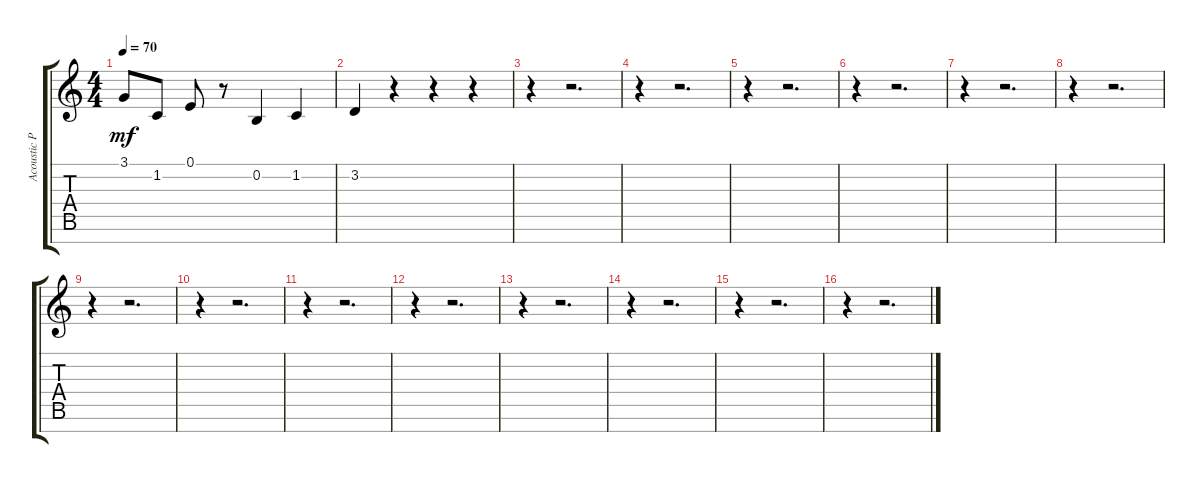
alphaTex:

\track ("Acoustic Piano (Staff 2)" "Acoustic P") {instrument acousticgrandpiano}
\staff {score tabs}
\tuning (E4 B3 G3 D3 A2 E2 B1) {hide}
\ts (4 4)
\tempo 70
\clef g2
\ks c
3.1.8{dy mf} 1.2.8 0.1.8 r.8 0.2.4 1.2.4 |
3.2.4 r.4 r.4 r.4 |
r.4 r.2{d} |
r.4 r.2{d} |
r.4 r.2{d} |
r.4 r.2{d} |
r.4 r.2{d} |
r.4 r.2{d} |
r.4 r.2{d} |
r.4 r.2{d} |
r.4 r.2{d} |
r.4 r.2{d} |
r.4 r.2{d} |
r.4 r.2{d} |
r.4 r.2{d} |
r.4 r.2{d}
